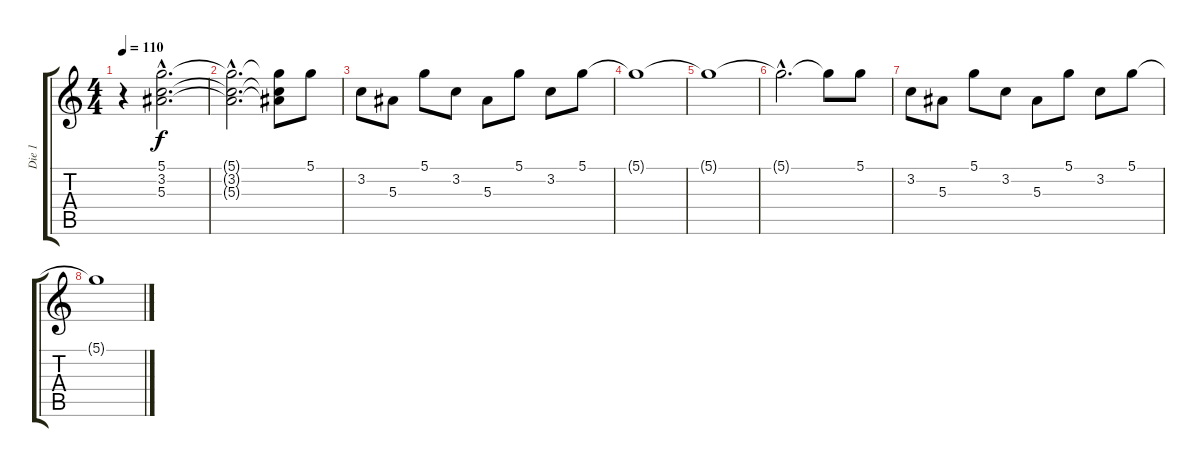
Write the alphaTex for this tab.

\track ("Die 1" "Die 1") {instrument acousticguitarsteel}
\staff {score tabs}
\tuning (D4 A3 F3 C3 G2 D2) {hide}
\ts (4 4)
\tempo 110
\clef g2
\ks c
r.4{dy f} (5.1{hac} 3.2{hac} 5.3{hac}).2{d} |
(5.1{hac t} 3.2{hac t} 5.3{hac t}).2{d} (5.1{t} 3.2{t} 5.3{t}).8 5.1.8 |
3.2.8 5.3.8 5.1.8 3.2.8 5.3.8 5.1.8 3.2.8 5.1.8 |
5.1{t}.1 |
5.1{t}.1 |
5.1{hac t}.2{d} 5.1{t}.8 5.1.8 |
3.2.8 5.3.8 5.1.8 3.2.8 5.3.8 5.1.8 3.2.8 5.1.8 |
5.1{t}.1
